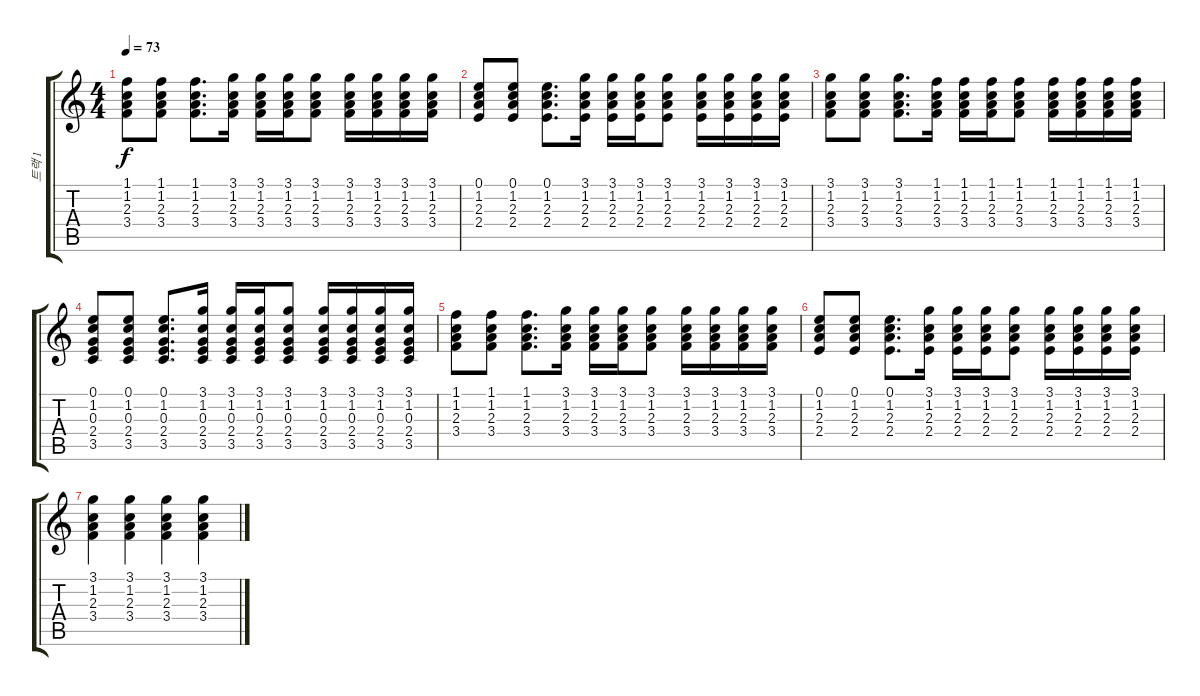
\track ("트랙 1" "트랙 1") {instrument acousticguitarsteel}
\staff {score tabs}
\tuning (E4 B3 G3 D3 A2 E2) {hide}
\ts (4 4)
\tempo 73
\clef g2
\ks c
(1.1 1.2 2.3 3.4).8{dy f} (1.1 1.2 2.3 3.4).8 (1.1 1.2 2.3 3.4).8{d} (3.1 1.2 2.3 3.4).16 (3.1 1.2 2.3 3.4).16 (3.1 1.2 2.3 3.4).16 (3.1 1.2 2.3 3.4).8 (3.1 1.2 2.3 3.4).16 (3.1 1.2 2.3 3.4).16 (3.1 1.2 2.3 3.4).16 (3.1 1.2 2.3 3.4).16 |
(0.1 1.2 2.3 2.4).8 (0.1 1.2 2.3 2.4).8 (0.1 1.2 2.3 2.4).8{d} (3.1 1.2 2.3 2.4).16 (3.1 1.2 2.3 2.4).16 (3.1 1.2 2.3 2.4).16 (3.1 1.2 2.3 2.4).8 (3.1 1.2 2.3 2.4).16 (3.1 1.2 2.3 2.4).16 (3.1 1.2 2.3 2.4).16 (3.1 1.2 2.3 2.4).16 |
(3.1 1.2 2.3 3.4).8 (3.1 1.2 2.3 3.4).8 (3.1 1.2 2.3 3.4).8{d} (1.1 1.2 2.3 3.4).16 (1.1 1.2 2.3 3.4).16 (1.1 1.2 2.3 3.4).16 (1.1 1.2 2.3 3.4).8 (1.1 1.2 2.3 3.4).16 (1.1 1.2 2.3 3.4).16 (1.1 1.2 2.3 3.4).16 (1.1 1.2 2.3 3.4).16 |
(0.1 1.2 0.3 2.4 3.5).8 (0.1 1.2 0.3 2.4 3.5).8 (0.1 1.2 0.3 2.4 3.5).8{d} (3.1 1.2 0.3 2.4 3.5).16 (3.1 1.2 0.3 2.4 3.5).16 (3.1 1.2 0.3 2.4 3.5).16 (3.1 1.2 0.3 2.4 3.5).8 (3.1 1.2 0.3 2.4 3.5).16 (3.1 1.2 0.3 2.4 3.5).16 (3.1 1.2 0.3 2.4 3.5).16 (3.1 1.2 0.3 2.4 3.5).16 |
(1.1 1.2 2.3 3.4).8 (1.1 1.2 2.3 3.4).8 (1.1 1.2 2.3 3.4).8{d} (3.1 1.2 2.3 3.4).16 (3.1 1.2 2.3 3.4).16 (3.1 1.2 2.3 3.4).16 (3.1 1.2 2.3 3.4).8 (3.1 1.2 2.3 3.4).16 (3.1 1.2 2.3 3.4).16 (3.1 1.2 2.3 3.4).16 (3.1 1.2 2.3 3.4).16 |
(0.1 1.2 2.3 2.4).8 (0.1 1.2 2.3 2.4).8 (0.1 1.2 2.3 2.4).8{d} (3.1 1.2 2.3 2.4).16 (3.1 1.2 2.3 2.4).16 (3.1 1.2 2.3 2.4).16 (3.1 1.2 2.3 2.4).8 (3.1 1.2 2.3 2.4).16 (3.1 1.2 2.3 2.4).16 (3.1 1.2 2.3 2.4).16 (3.1 1.2 2.3 2.4).16 |
(3.1 1.2 2.3 3.4).4 (3.1 1.2 2.3 3.4).4 (3.1 1.2 2.3 3.4).4 (3.1 1.2 2.3 3.4).4
